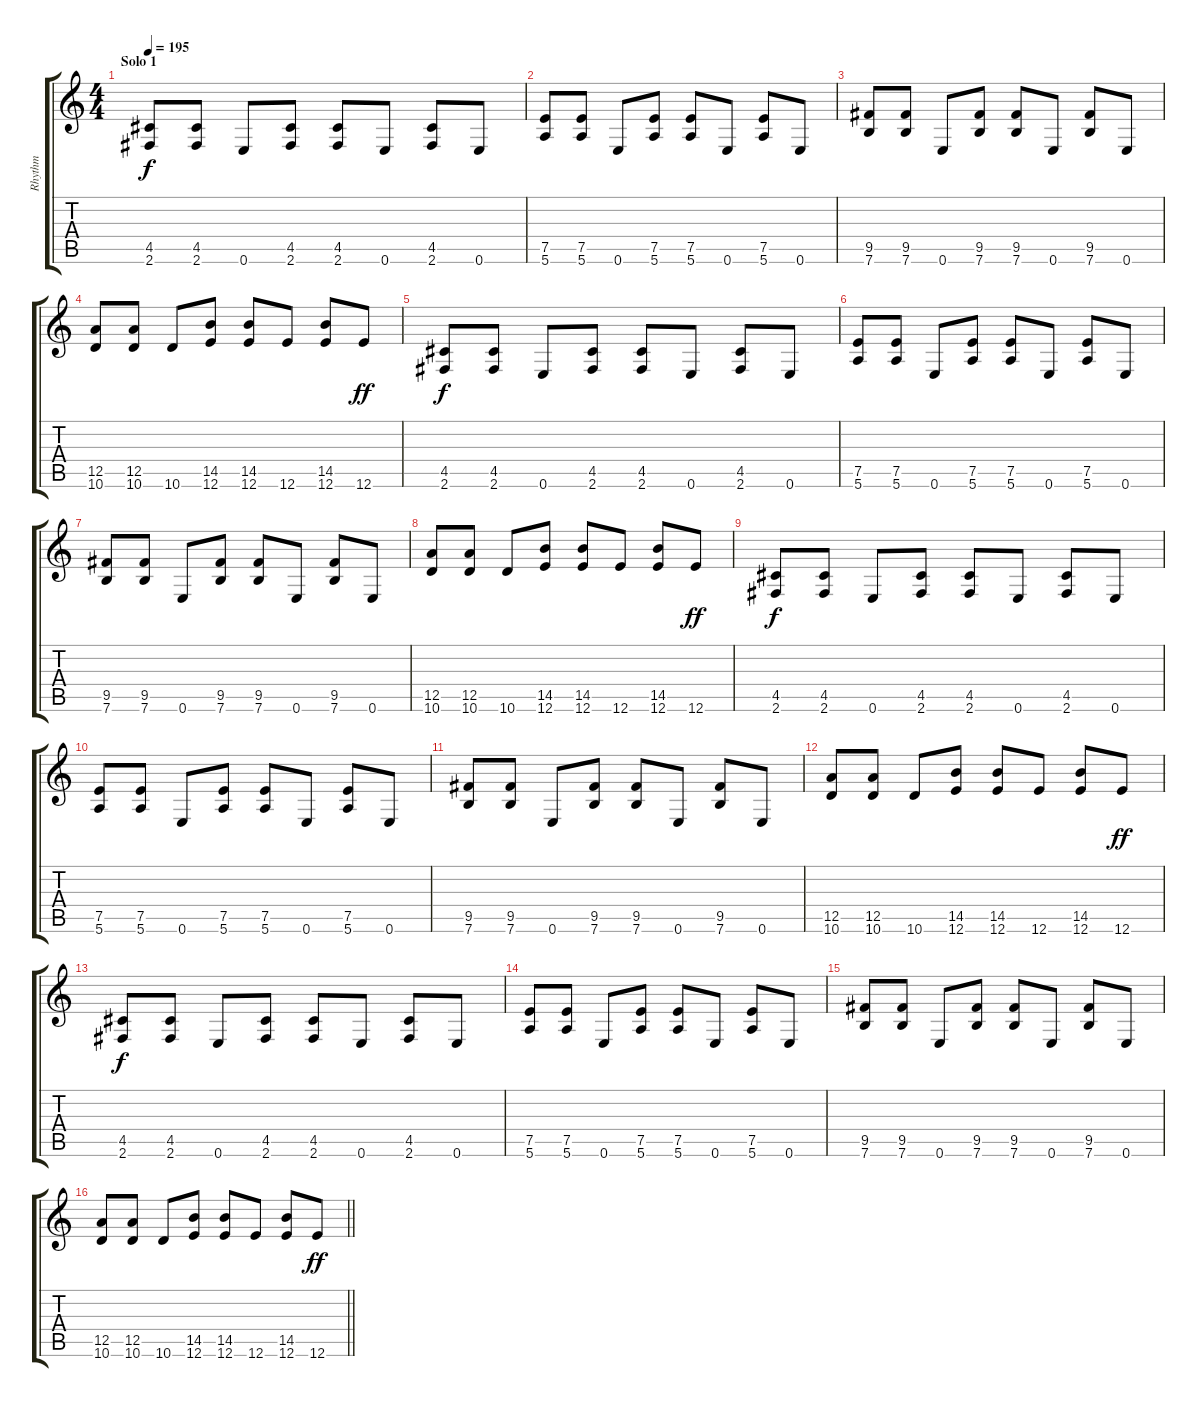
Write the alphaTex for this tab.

\track ("Rhythm" "Rhythm") {instrument overdrivenguitar}
\staff {score tabs}
\tuning (E4 B3 G3 D3 A2 E2) {hide}
\ts (4 4)
\section ("" "Solo 1")
\tempo 195
\clef g2
\ks c
(4.5 2.6).8{dy f} (4.5 2.6).8 0.6.8 (4.5 2.6).8 (4.5 2.6).8 0.6.8 (4.5 2.6).8 0.6.8 |
(7.5 5.6).8 (7.5 5.6).8 0.6.8 (7.5 5.6).8 (7.5 5.6).8 0.6.8 (7.5 5.6).8 0.6.8 |
(9.5 7.6).8 (9.5 7.6).8 0.6.8 (9.5 7.6).8 (9.5 7.6).8 0.6.8 (9.5 7.6).8 0.6.8 |
(12.5 10.6).8 (12.5 10.6).8 10.6.8 (14.5 12.6).8 (14.5 12.6).8 12.6.8 (14.5 12.6).8 12.6.8{dy ff} |
(4.5 2.6).8{dy f} (4.5 2.6).8 0.6.8 (4.5 2.6).8 (4.5 2.6).8 0.6.8 (4.5 2.6).8 0.6.8 |
(7.5 5.6).8 (7.5 5.6).8 0.6.8 (7.5 5.6).8 (7.5 5.6).8 0.6.8 (7.5 5.6).8 0.6.8 |
(9.5 7.6).8 (9.5 7.6).8 0.6.8 (9.5 7.6).8 (9.5 7.6).8 0.6.8 (9.5 7.6).8 0.6.8 |
(12.5 10.6).8 (12.5 10.6).8 10.6.8 (14.5 12.6).8 (14.5 12.6).8 12.6.8 (14.5 12.6).8 12.6.8{dy ff} |
(4.5 2.6).8{dy f} (4.5 2.6).8 0.6.8 (4.5 2.6).8 (4.5 2.6).8 0.6.8 (4.5 2.6).8 0.6.8 |
(7.5 5.6).8 (7.5 5.6).8 0.6.8 (7.5 5.6).8 (7.5 5.6).8 0.6.8 (7.5 5.6).8 0.6.8 |
(9.5 7.6).8 (9.5 7.6).8 0.6.8 (9.5 7.6).8 (9.5 7.6).8 0.6.8 (9.5 7.6).8 0.6.8 |
(12.5 10.6).8 (12.5 10.6).8 10.6.8 (14.5 12.6).8 (14.5 12.6).8 12.6.8 (14.5 12.6).8 12.6.8{dy ff} |
(4.5 2.6).8{dy f} (4.5 2.6).8 0.6.8 (4.5 2.6).8 (4.5 2.6).8 0.6.8 (4.5 2.6).8 0.6.8 |
(7.5 5.6).8 (7.5 5.6).8 0.6.8 (7.5 5.6).8 (7.5 5.6).8 0.6.8 (7.5 5.6).8 0.6.8 |
(9.5 7.6).8 (9.5 7.6).8 0.6.8 (9.5 7.6).8 (9.5 7.6).8 0.6.8 (9.5 7.6).8 0.6.8 |
\barLineRight lightlight
(12.5 10.6).8 (12.5 10.6).8 10.6.8 (14.5 12.6).8 (14.5 12.6).8 12.6.8 (14.5 12.6).8 12.6.8{dy ff}
